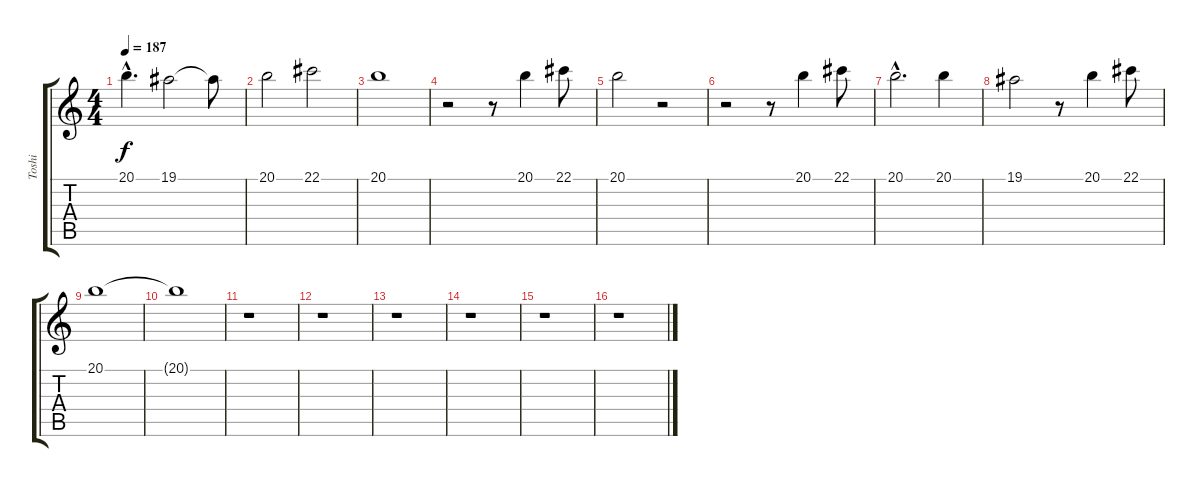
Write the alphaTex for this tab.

\track ("Toshi" "Toshi") {instrument tenorsax}
\staff {score tabs}
\tuning (Eb4 Bb3 Gb3 Db3 Ab2 Eb2) {hide}
\ts (4 4)
\tempo 187
\clef g2
\ks c
20.1{hac}.4{d dy f} 19.1.2 19.1{t}.8 |
20.1.2 22.1.2 |
20.1.1 |
r.2 r.8 20.1.4 22.1.8 |
20.1.2 r.2 |
r.2 r.8 20.1.4 22.1.8 |
20.1{hac}.2{d} 20.1.4 |
19.1.2 r.8 20.1.4 22.1.8 |
20.1.1 |
20.1{t}.1 |
r.1 |
r.1 |
r.1 |
r.1 |
r.1 |
r.1
